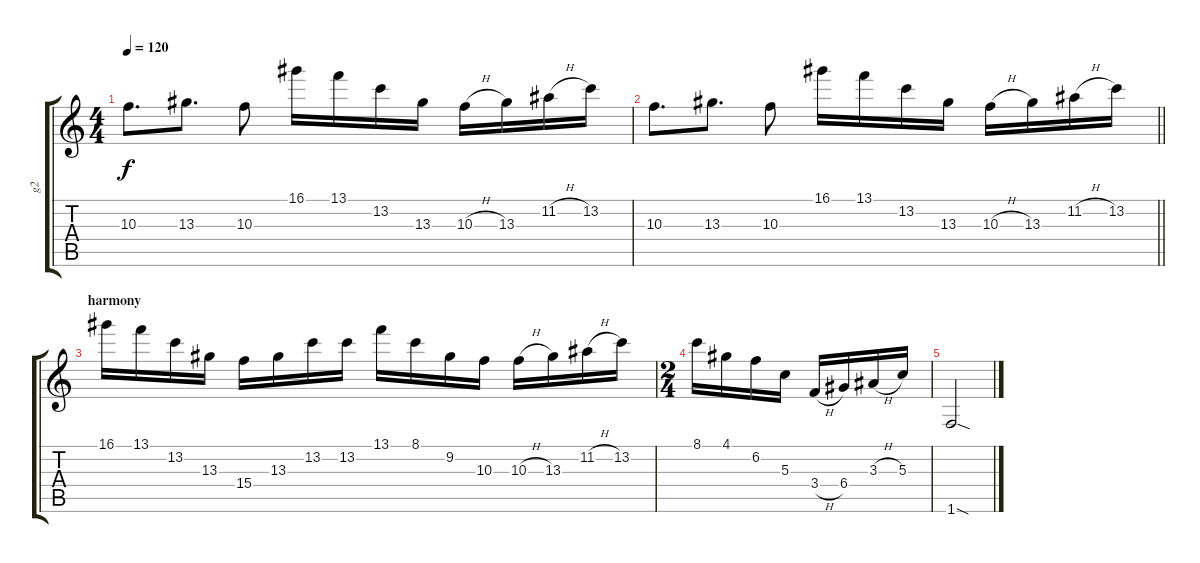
\track ("g2" "g2") {instrument overdrivenguitar}
\staff {score tabs}
\tuning (E4 B3 G3 D3 A2 E2) {hide}
\ts (4 4)
\tempo 120
\clef g2
\ks c
10.3.8{d dy f} 13.3.8{d} 10.3.8 16.1.16 13.1.16 13.2.16 13.3.16 10.3{h}.16 13.3.16 11.2{h}.16 13.2.16 |
\barLineRight lightlight
10.3.8{d} 13.3.8{d} 10.3.8 16.1.16 13.1.16 13.2.16 13.3.16 10.3{h}.16 13.3.16 11.2{h}.16 13.2.16 |
\section ("" "harmony")
16.1.16 13.1.16 13.2.16 13.3.16 15.4.16 13.3.16 13.2.16 13.2.16 13.1.16 8.1.16 9.2.16 10.3.16 10.3{h}.16 13.3.16 11.2{h}.16 13.2.16 |
\ts (2 4)
8.1.16 4.1.16 6.2.16 5.3.16 3.4{h}.16 6.4.16 3.3{h}.16 5.3.16 |
1.6{sod}.2
